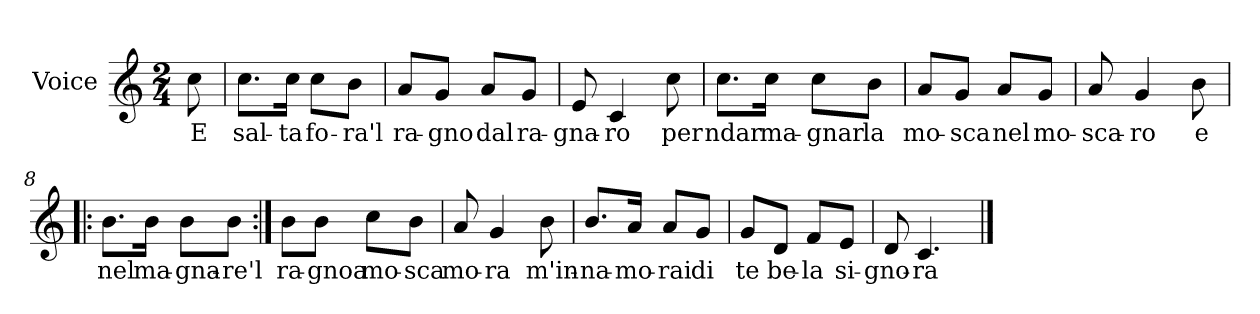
**kern	**text
*part1	*part1
*staff1	*staff1
*I"Voice	*
*I'Vo.	*
*clefG2	*
*k[]	*
*M2/4	*
=1	=1
8cc\	E
=2	=2
8.cc\L	sal-
16cc\Jk	-ta
8cc\L	fo-
8b\J	-ra'l
=3	=3
8a/L	ra-
8g/J	-gno
8a/L	dal
8g/J	ra-
=4	=4
8e/	-gna-
4c/	-ro
8cc\	per
=5	=5
8.cc\L	ndar
16cc\Jk	ma-
8cc\L	-gnar
8b\J	la
!!LO:LB:g=z
=6	=6
8a/L	mo-
8g/J	-sca
8a/L	nel
8g/J	mo-
=7	=7
8a/	-sca-
4g/	-ro
8b\	e
=8!|:	=8!|:
8.b\L	nel
16b\Jk	ma-
8b\L	-gna-
8b\J	-re'l
=9:|!	=9:|!
8b\L	ra-
8b\J	-gnoa
8cc\L	mo-
8b\J	-sca
!!LO:LB:g=z
=10	=10
8a/	mo-
4g/	-ra
8b\	m'in-
=11	=11
8.b/L	-na-
16a/Jk	-mo-
8a/L	-rai
8g/J	di
=12	=12
8g/L	te
8d/J	be-
8f/L	-la
8e/J	si-
=13	=13
8d/	-gno-
4.c/	-ra
==	==
*-	*-
